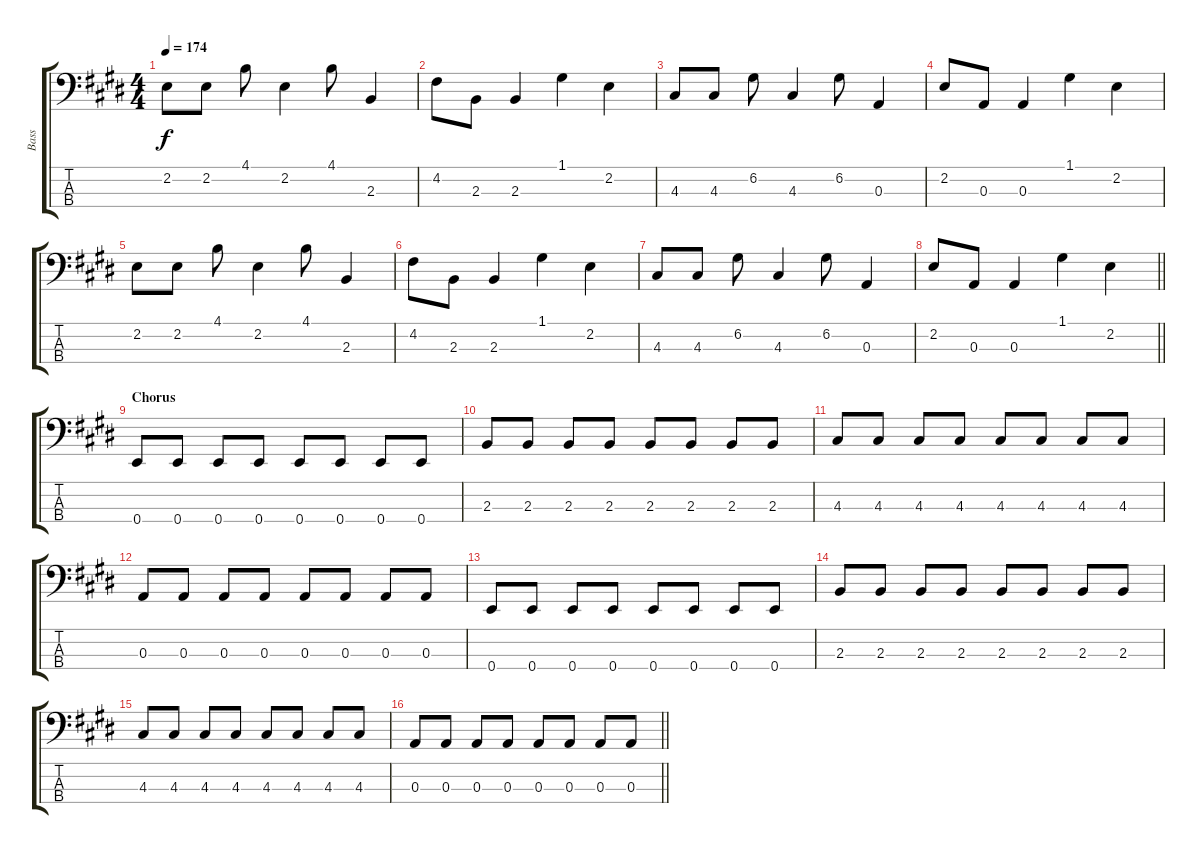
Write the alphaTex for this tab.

\track ("Bass" "Bass") {instrument electricbasspick bank 255}
\staff {score tabs}
\tuning (G2 D2 A1 E1) {hide}
\ts (4 4)
\tempo 174
\clef f4
\ks e
2.2.8{dy f} 2.2.8 4.1.8 2.2.4 4.1.8 2.3.4 |
4.2.8 2.3.8 2.3.4 1.1.4 2.2.4 |
4.3.8 4.3.8 6.2.8 4.3.4 6.2.8 0.3.4 |
2.2.8 0.3.8 0.3.4 1.1.4 2.2.4 |
2.2.8 2.2.8 4.1.8 2.2.4 4.1.8 2.3.4 |
4.2.8 2.3.8 2.3.4 1.1.4 2.2.4 |
4.3.8 4.3.8 6.2.8 4.3.4 6.2.8 0.3.4 |
\barLineRight lightlight
2.2.8 0.3.8 0.3.4 1.1.4 2.2.4 |
\section ("" "Chorus")
0.4.8 0.4.8 0.4.8 0.4.8 0.4.8 0.4.8 0.4.8 0.4.8 |
2.3.8 2.3.8 2.3.8 2.3.8 2.3.8 2.3.8 2.3.8 2.3.8 |
4.3.8 4.3.8 4.3.8 4.3.8 4.3.8 4.3.8 4.3.8 4.3.8 |
0.3.8 0.3.8 0.3.8 0.3.8 0.3.8 0.3.8 0.3.8 0.3.8 |
0.4.8 0.4.8 0.4.8 0.4.8 0.4.8 0.4.8 0.4.8 0.4.8 |
2.3.8 2.3.8 2.3.8 2.3.8 2.3.8 2.3.8 2.3.8 2.3.8 |
4.3.8 4.3.8 4.3.8 4.3.8 4.3.8 4.3.8 4.3.8 4.3.8 |
\barLineRight lightlight
0.3.8 0.3.8 0.3.8 0.3.8 0.3.8 0.3.8 0.3.8 0.3.8
